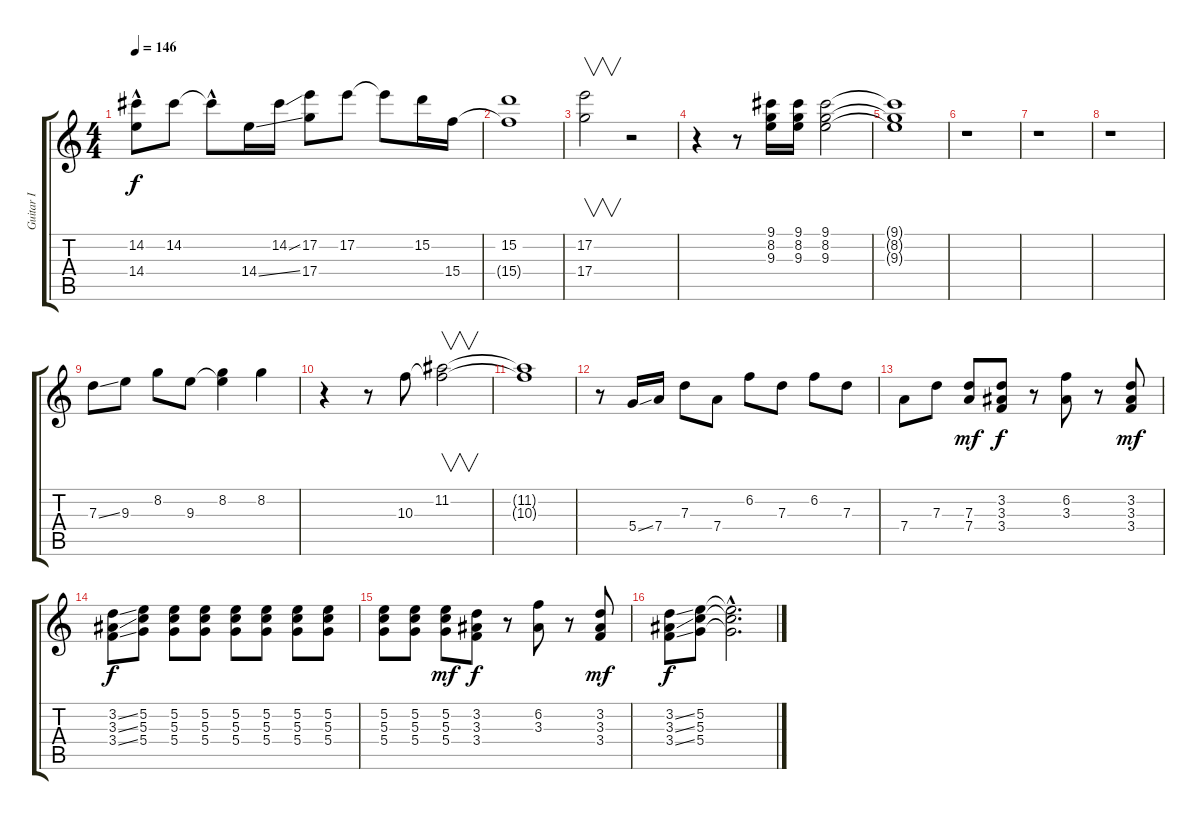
\track ("Guitar I" "Guitar I") {instrument overdrivenguitar}
\staff {score tabs}
\tuning (E4 B3 G3 D3 A2 E2) {hide}
\ts (4 4)
\tempo 146
\clef g2
\ks c
(14.2 14.4{hac}).8{dy f} 14.2.8 14.2{hac t}.8 14.4{ss}.16 14.2{ss}.16 (17.2 17.4).8 17.2.8 17.2{t}.8 15.2.16 15.4.16 |
(15.2 15.4{t}).1 |
(17.2 17.4).2{v} r.2 |
r.4 r.8 (9.1 8.2 9.3).16 (9.1 8.2 9.3).16 (9.1 8.2 9.3).2 |
(9.1{t} 8.2{t} 9.3{t}).1 |
r.1 |
r.1 |
r.1 |
7.3{ss}.8 9.3.8 8.2.8 9.3.8 (8.2 9.3{t}).4 8.2.4 |
r.4 r.8 10.3.8 (11.2 10.3{t}).2{v} |
(11.2{t} 10.3{t}).1 |
r.8 5.4{ss}.16 7.4.16 7.3.8 7.4.8 6.2.8 7.3.8 6.2.8 7.3.8 |
7.4.8 7.3.8 (7.3 7.4).8{dy mf} (3.2 3.3 3.4).8{dy f} r.8 (6.2 3.3).8 r.8 (3.2 3.3 3.4).8{dy mf} |
(3.2{ss} 3.3{ss} 3.4{ss}).8{dy f} (5.2 5.3 5.4).8 (5.2 5.3 5.4).8 (5.2 5.3 5.4).8 (5.2 5.3 5.4).8 (5.2 5.3 5.4).8 (5.2 5.3 5.4).8 (5.2 5.3 5.4).8 |
(5.2 5.3 5.4).8 (5.2 5.3 5.4).8 (5.2 5.3 5.4).8{dy mf} (3.2 3.3 3.4).8{dy f} r.8 (6.2 3.3).8 r.8 (3.2 3.3 3.4).8{dy mf} |
(3.2{ss} 3.3{ss} 3.4{ss}).8{dy f} (5.2 5.3 5.4).8 (5.2{hac t} 5.3{hac t} 5.4{hac t}).2{d}
